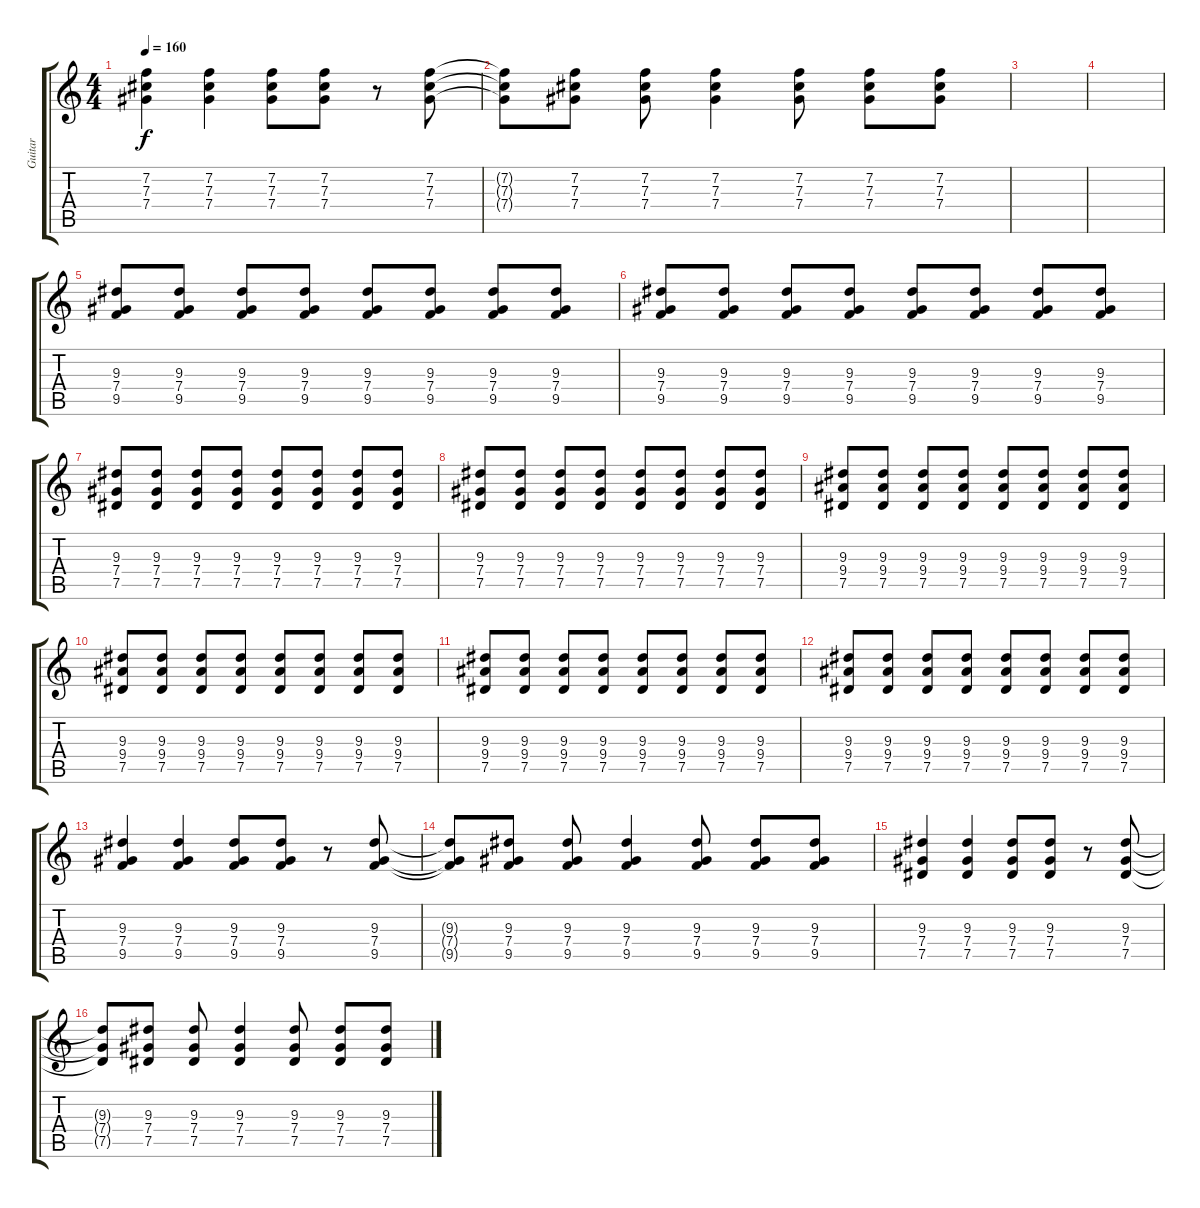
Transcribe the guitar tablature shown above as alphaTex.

\track ("Guitar" "Guitar") {instrument distortionguitar}
\staff {score tabs}
\tuning (Eb4 Bb3 Gb3 Db3 Ab2 Db2) {hide}
\ts (4 4)
\tempo 160
\clef g2
\ks c
(7.2 7.3 7.4).4{dy f} (7.2 7.3 7.4).4 (7.2 7.3 7.4).8 (7.2 7.3 7.4).8 r.8 (7.2 7.3 7.4).8 |
(7.2{t} 7.3{t} 7.4{t}).8 (7.2 7.3 7.4).8 (7.2 7.3 7.4).8 (7.2 7.3 7.4).4 (7.2 7.3 7.4).8 (7.2 7.3 7.4).8 (7.2 7.3 7.4).8 |
|
|
(9.3 7.4 9.5).8{volume 11 instrument distortionguitar} (9.3 7.4 9.5).8 (9.3 7.4 9.5).8 (9.3 7.4 9.5).8 (9.3 7.4 9.5).8 (9.3 7.4 9.5).8 (9.3 7.4 9.5).8 (9.3 7.4 9.5).8 |
(9.3 7.4 9.5).8 (9.3 7.4 9.5).8 (9.3 7.4 9.5).8 (9.3 7.4 9.5).8 (9.3 7.4 9.5).8 (9.3 7.4 9.5).8 (9.3 7.4 9.5).8 (9.3 7.4 9.5).8 |
(9.3 7.4 7.5).8 (9.3 7.4 7.5).8 (9.3 7.4 7.5).8 (9.3 7.4 7.5).8 (9.3 7.4 7.5).8 (9.3 7.4 7.5).8 (9.3 7.4 7.5).8 (9.3 7.4 7.5).8 |
(9.3 7.4 7.5).8 (9.3 7.4 7.5).8 (9.3 7.4 7.5).8 (9.3 7.4 7.5).8 (9.3 7.4 7.5).8 (9.3 7.4 7.5).8 (9.3 7.4 7.5).8 (9.3 7.4 7.5).8 |
(9.3 9.4 7.5).8 (9.3 9.4 7.5).8 (9.3 9.4 7.5).8 (9.3 9.4 7.5).8 (9.3 9.4 7.5).8 (9.3 9.4 7.5).8 (9.3 9.4 7.5).8 (9.3 9.4 7.5).8 |
(9.3 9.4 7.5).8 (9.3 9.4 7.5).8 (9.3 9.4 7.5).8 (9.3 9.4 7.5).8 (9.3 9.4 7.5).8 (9.3 9.4 7.5).8 (9.3 9.4 7.5).8 (9.3 9.4 7.5).8 |
(9.3 9.4 7.5).8 (9.3 9.4 7.5).8 (9.3 9.4 7.5).8 (9.3 9.4 7.5).8 (9.3 9.4 7.5).8 (9.3 9.4 7.5).8 (9.3 9.4 7.5).8 (9.3 9.4 7.5).8 |
(9.3 9.4 7.5).8 (9.3 9.4 7.5).8 (9.3 9.4 7.5).8 (9.3 9.4 7.5).8 (9.3 9.4 7.5).8 (9.3 9.4 7.5).8 (9.3 9.4 7.5).8 (9.3 9.4 7.5).8 |
(9.3 7.4 9.5).4{volume 9} (9.3 7.4 9.5).4 (9.3 7.4 9.5).8 (9.3 7.4 9.5).8 r.8 (9.3 7.4 9.5).8 |
(9.3{t} 7.4{t} 9.5{t}).8 (9.3 7.4 9.5).8 (9.3 7.4 9.5).8 (9.3 7.4 9.5).4 (9.3 7.4 9.5).8 (9.3 7.4 9.5).8 (9.3 7.4 9.5).8 |
(9.3 7.4 7.5).4 (9.3 7.4 7.5).4 (9.3 7.4 7.5).8 (9.3 7.4 7.5).8 r.8 (9.3 7.4 7.5).8 |
(9.3{t} 7.4{t} 7.5{t}).8 (9.3 7.4 7.5).8 (9.3 7.4 7.5).8 (9.3 7.4 7.5).4 (9.3 7.4 7.5).8 (9.3 7.4 7.5).8 (9.3 7.4 7.5).8
